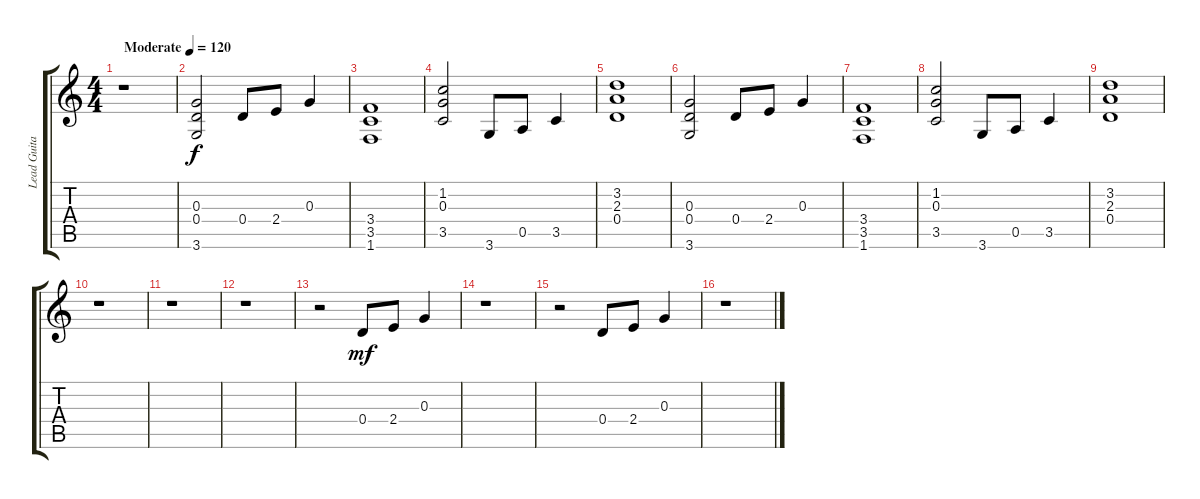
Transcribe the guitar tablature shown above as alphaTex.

\track ("Lead Guitar" "Lead Guita") {instrument electricguitarclean}
\staff {score tabs}
\tuning (E4 B3 G3 D3 A2 E2) {hide}
\ts (4 4)
\tempo (120 "Moderate")
\clef g2
\ks c
r.1{dy f instrument electricguitarclean} |
(0.3 0.4 3.6).2 0.4.8 2.4.8 0.3.4 |
(3.4 3.5 1.6).1 |
(1.2 0.3 3.5).2 3.6.8 0.5.8 3.5.4 |
(3.2 2.3 0.4).1 |
(0.3 0.4 3.6).2 0.4.8 2.4.8 0.3.4 |
(3.4 3.5 1.6).1 |
(1.2 0.3 3.5).2 3.6.8 0.5.8 3.5.4 |
(3.2 2.3 0.4).1 |
r.1 |
r.1 |
r.1 |
r.2 0.4.8{dy mf} 2.4.8 0.3.4 |
r.1 |
r.2 0.4.8 2.4.8 0.3.4 |
r.1
